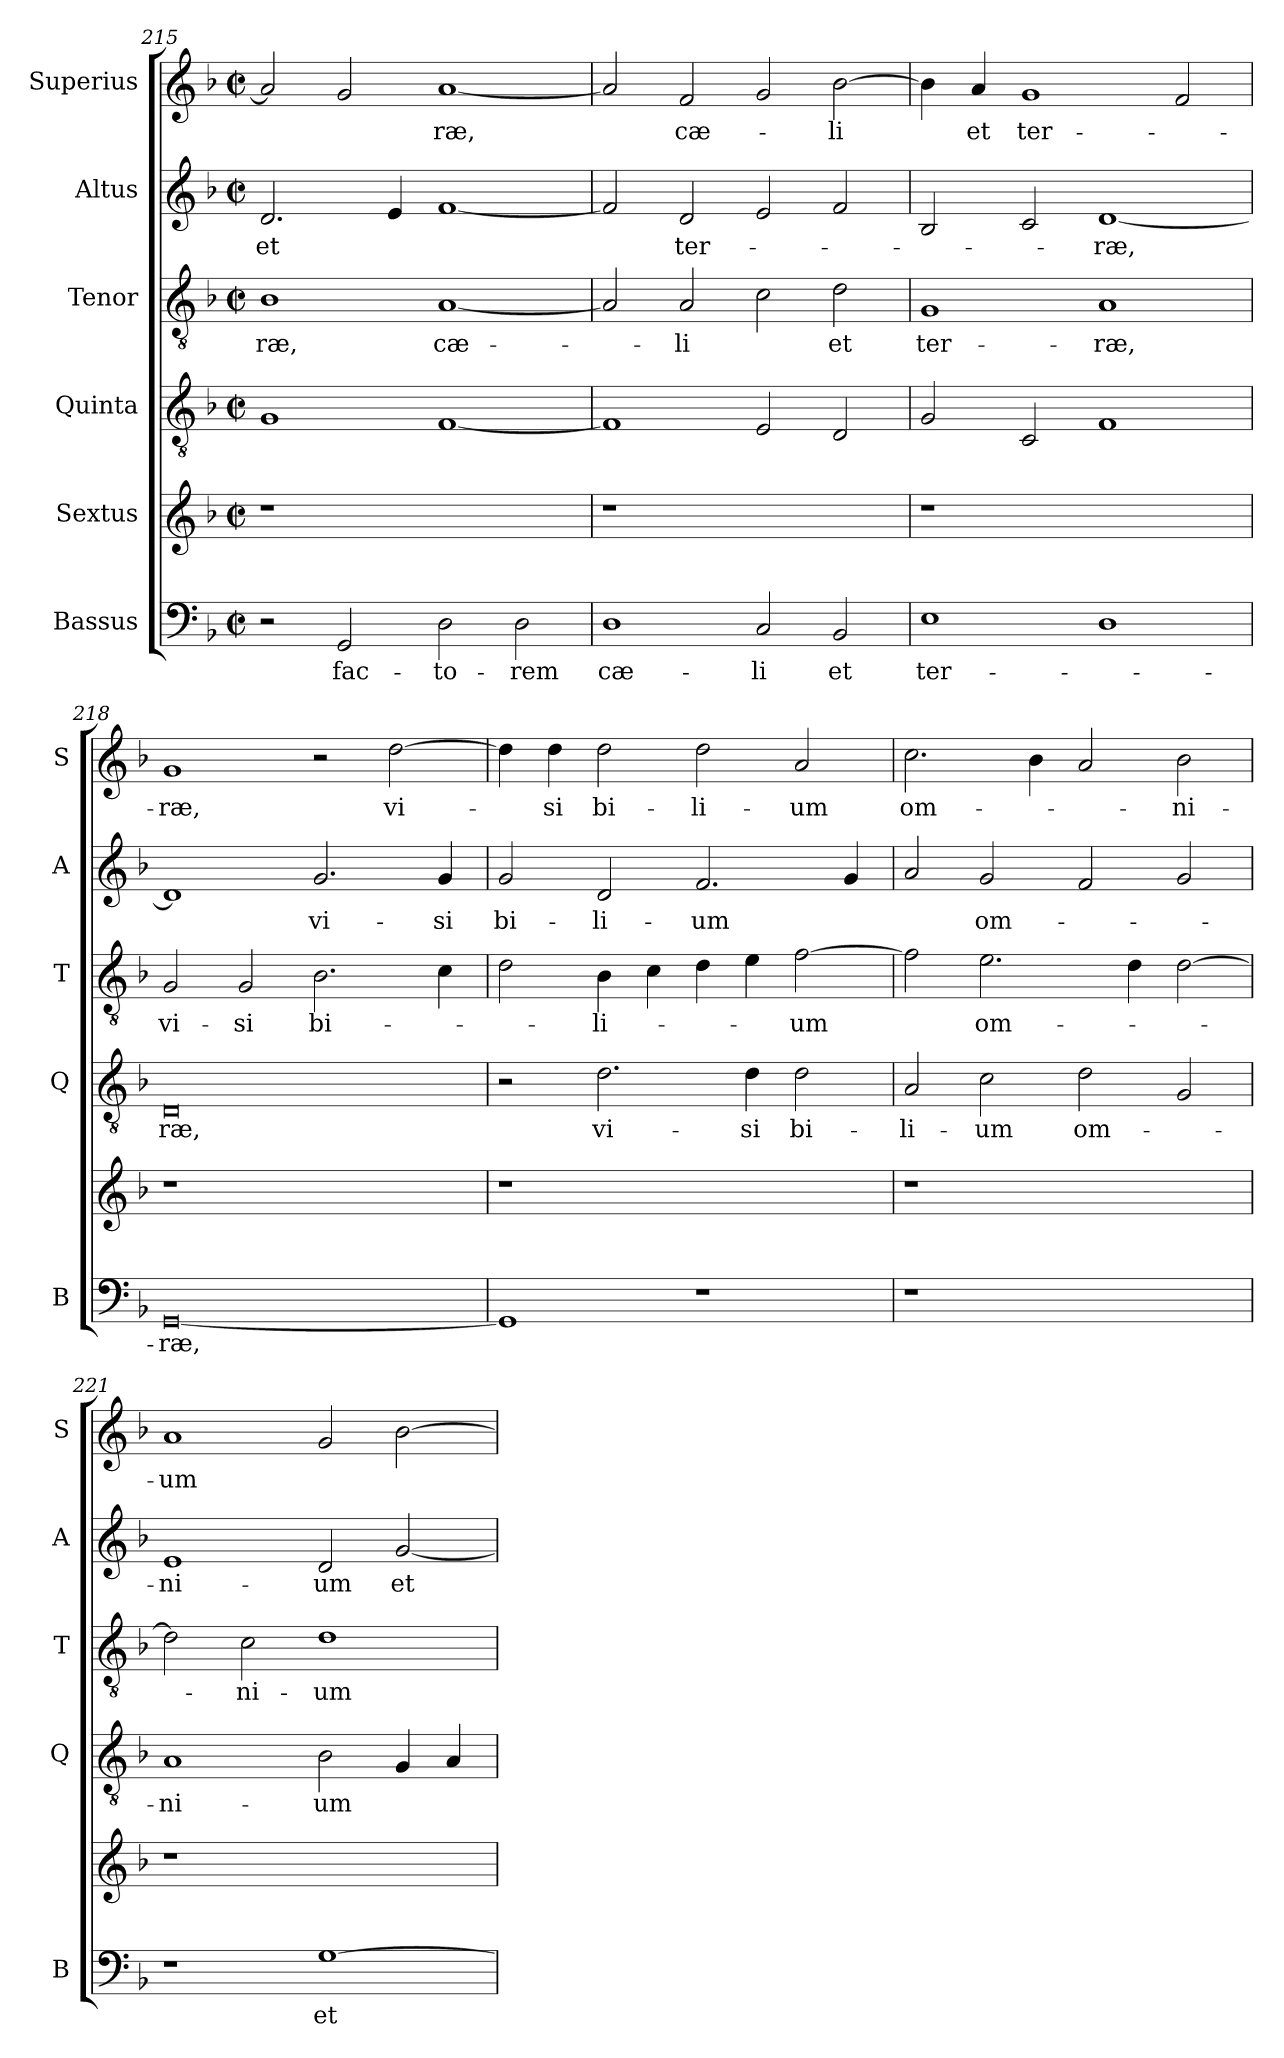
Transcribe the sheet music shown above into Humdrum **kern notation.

**kern	**text	**kern	**kern	**text	**kern	**text	**kern	**text	**kern	**text
*part6	*part6	*part5	*part4	*part4	*part3	*part3	*part2	*part2	*part1	*part1
*staff6	*staff6	*staff5	*staff4	*staff4	*staff3	*staff3	*staff2	*staff2	*staff1	*staff1
*I"Bassus	*	*I"Sextus	*I"Quinta	*	*I"Tenor	*	*I"Altus	*	*I"Superius	*
*I'B	*	*	*I'Q	*	*I'T	*	*I'A	*	*I'S	*
*clefF4	*	*clefG2	*clefGv2	*	*clefGv2	*	*clefG2	*	*clefG2	*
*k[b-]	*	*k[b-]	*k[b-]	*	*k[b-]	*	*k[b-]	*	*k[b-]	*
*F:	*	*F:	*F:	*	*F:	*	*F:	*	*F:	*
*M2/2	*	*M2/2	*M2/2	*	*M2/2	*	*M2/2	*	*M2/2	*
*met(c|)	*	*met(c|)	*met(c|)	*	*met(c|)	*	*met(c|)	*	*met(c|)	*
=215	=215	=215	=215	=215	=215	=215	=215	=215	=215	=215
!	!	!	!	!	!	!LO:LY:b	!	!LO:LY:b	!	!
2r	.	1r	1G	.	1B-	-ræ,	2.d/	et	2a/]	.
!	!LO:LY:b	!	!	!	!	!	!	!	!	!
2GG/	fac-	.	.	.	.	.	.	.	2g/	.
.	.	.	.	.	.	.	4e/	.	.	.
!	!LO:LY:b	!	!	!	!	!LO:LY:b	!	!	!	!LO:LY:b
2D\	-to-	1ryy	[1F	.	[1A	cæ-	[1f	.	[1a	-ræ,
!	!LO:LY:b	!	!	!	!	!	!	!	!	!
2D\	-rem	.	.	.	.	.	.	.	.	.
=216	=216	=216	=216	=216	=216	=216	=216	=216	=216	=216
!	!LO:LY:b	!	!	!	!	!	!	!	!	!
1D	cæ-	1r	1F]	.	2A/]	.	2f/]	.	2a/]	.
!	!	!	!	!	!	!LO:LY:b	!	!LO:LY:b	!	!LO:LY:b
.	.	.	.	.	2A/	-li	2d/	ter-	2f/	cæ-
!	!LO:LY:b	!	!	!	!	!	!	!	!	!
2C/	-li	1ryy	2E/	.	2c\	.	2e/	.	2g/	.
!	!LO:LY:b	!	!	!	!	!LO:LY:b	!	!	!	!LO:LY:b
2BB-/	et	.	2D/	.	2d\	et	2f/	.	[2b-\	-li
=217	=217	=217	=217	=217	=217	=217	=217	=217	=217	=217
!	!LO:LY:b	!	!	!	!	!LO:LY:b	!	!	!	!
1E	ter-	1r	2G/	.	1G	ter-	2B-/	.	4b-\]	.
!	!	!	!	!	!	!	!	!	!	!LO:LY:b
.	.	.	.	.	.	.	.	.	4a/	et
!	!	!	!	!	!	!	!	!	!	!LO:LY:b
.	.	.	2C/	.	.	.	2c/	.	1g	ter-
!	!	!	!	!	!	!LO:LY:b	!	!LO:LY:b	!	!
1D	.	1ryy	1F	.	1A	-ræ,	[1d	-ræ,	.	.
.	.	.	.	.	.	.	.	.	2f/	.
=218	=218	=218	=218	=218	=218	=218	=218	=218	=218	=218
!	!LO:LY:b	!	!	!LO:LY:b	!	!LO:LY:b	!	!	!	!LO:LY:b
[0GG	-ræ,	1r	0D	-ræ,	2G/	vi-	1d]	.	1g	-ræ,
!	!	!	!	!	!	!LO:LY:b	!	!	!	!
.	.	.	.	.	2G/	-si	.	.	.	.
!	!	!	!	!	!	!LO:LY:b	!	!LO:LY:b	!	!
.	.	1ryy	.	.	2.B-\	bi-	2.g/	vi-	2r	.
!	!	!	!	!	!	!	!	!	!	!LO:LY:b
.	.	.	.	.	.	.	.	.	[2dd\	vi-
!	!	!	!	!	!	!	!	!LO:LY:b	!	!
.	.	.	.	.	4c\	.	4g/	-si	.	.
!!LO:LB:g=z
=219	=219	=219	=219	=219	=219	=219	=219	=219	=219	=219
!	!	!	!	!	!	!	!	!LO:LY:b	!	!
1GG]	.	1r	2r	.	2d\	.	2g/	bi-	4dd\]	.
!	!	!	!	!	!	!	!	!	!	!LO:LY:b
.	.	.	.	.	.	.	.	.	4dd\	-si
!	!	!	!	!LO:LY:b	!	!LO:LY:b	!	!LO:LY:b	!	!LO:LY:b
.	.	.	2.d\	vi-	4B-\	-li-	2d/	-li-	2dd\	bi-
.	.	.	.	.	4c\	.	.	.	.	.
!	!	!	!	!	!	!	!	!LO:LY:b	!	!LO:LY:b
1r	.	1ryy	.	.	4d\	.	2.f/	-um	2dd\	-li-
!	!	!	!	!LO:LY:b	!	!	!	!	!	!
.	.	.	4d\	-si	4e\	.	.	.	.	.
!	!	!	!	!LO:LY:b	!	!LO:LY:b	!	!	!	!LO:LY:b
.	.	.	2d\	bi-	[2f\	-um	.	.	2a/	-um
.	.	.	.	.	.	.	4g/	.	.	.
=220	=220	=220	=220	=220	=220	=220	=220	=220	=220	=220
!	!	!	!	!LO:LY:b	!	!	!	!	!	!LO:LY:b
1r	.	1r	2A/	-li-	2f\]	.	2a/	.	2.cc\	om-
!	!	!	!	!LO:LY:b	!	!LO:LY:b	!	!LO:LY:b	!	!
.	.	.	2c\	-um	2.e\	om-	2g/	om-	.	.
.	.	.	.	.	.	.	.	.	4b-\	.
!	!	!	!	!LO:LY:b	!	!	!	!	!	!
1ryy	.	1ryy	2d\	om-	.	.	2f/	.	2a/	.
.	.	.	.	.	4d\	.	.	.	.	.
!	!	!	!	!	!	!	!	!	!	!LO:LY:b
.	.	.	2G/	.	[2d\	.	2g/	.	2b-\	-ni-
=221	=221	=221	=221	=221	=221	=221	=221	=221	=221	=221
!	!	!	!	!LO:LY:b	!	!	!	!LO:LY:b	!	!LO:LY:b
1r	.	1r	1A	-ni-	2d\]	.	1e	-ni-	1a	-um
!	!	!	!	!	!	!LO:LY:b	!	!	!	!
.	.	.	.	.	2c\	-ni-	.	.	.	.
!	!LO:LY:b	!	!	!LO:LY:b	!	!LO:LY:b	!	!LO:LY:b	!	!
[1G	et	1ryy	2B-\	-um	1d	-um	2d/	-um	2g/	.
!	!	!	!	!	!	!	!	!LO:LY:b	!	!
.	.	.	4G/	.	.	.	[2g/	et	[2b-\	.
.	.	.	4A/	.	.	.	.	.	.	.
=	=	=	=	=	=	=	=	=	=	=
*-	*-	*-	*-	*-	*-	*-	*-	*-	*-	*-
